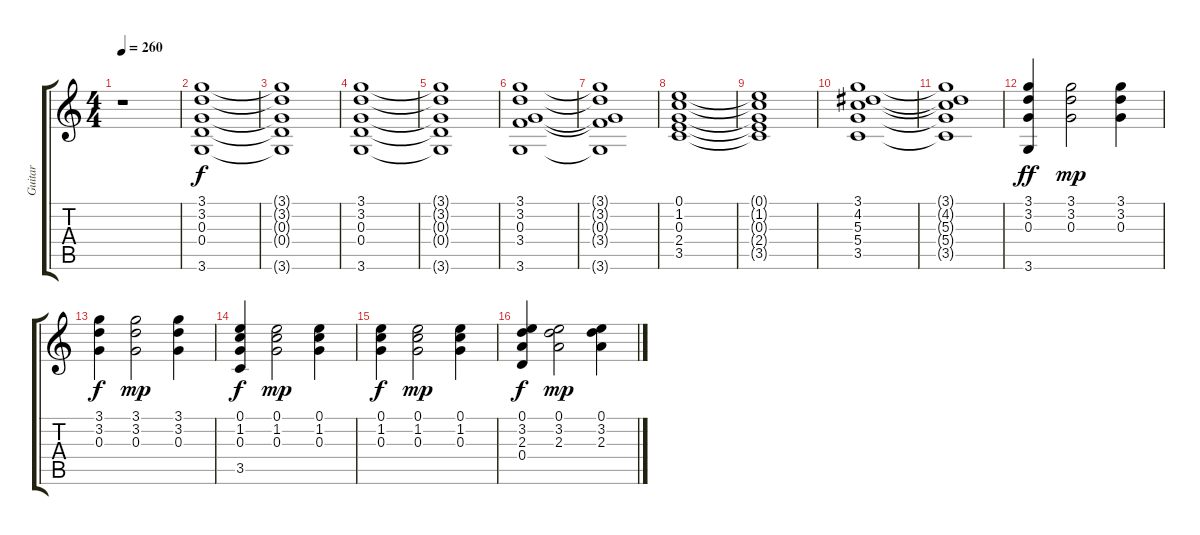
\track ("Guitar" "Guitar") {instrument acousticguitarnylon}
\staff {score tabs}
\tuning (E4 B3 G3 D3 A2 E2) {hide}
\ts (4 4)
\tempo 260
\clef g2
\ks c
r.1{dy f instrument acousticguitarnylon} |
(3.1 3.2 0.3 0.4 3.6).1 |
(3.1{t} 3.2{t} 0.3{t} 0.4{t} 3.6{t}).1 |
(3.1 3.2 0.3 0.4 3.6).1 |
(3.1{t} 3.2{t} 0.3{t} 0.4{t} 3.6{t}).1 |
(3.1 3.2 0.3 3.4 3.6).1 |
(3.1{t} 3.2{t} 0.3{t} 3.4{t} 3.6{t}).1 |
(0.1 1.2 0.3 2.4 3.5).1 |
(0.1{t} 1.2{t} 0.3{t} 2.4{t} 3.5{t}).1 |
(3.1 4.2 5.3 5.4 3.5).1 |
(3.1{t} 4.2{t} 5.3{t} 5.4{t} 3.5{t}).1 |
(3.1 3.2 0.3 3.6).4{dy ff} (3.1 3.2 0.3).2{dy mp} (3.1 3.2 0.3).4 |
(3.1 3.2 0.3).4{dy f} (3.1 3.2 0.3).2{dy mp} (3.1 3.2 0.3).4 |
(0.1 1.2 0.3 3.5).4{dy f} (0.1 1.2 0.3).2{dy mp} (0.1 1.2 0.3).4 |
(0.1 1.2 0.3).4{dy f} (0.1 1.2 0.3).2{dy mp} (0.1 1.2 0.3).4 |
(0.1 3.2 2.3 0.4).4{dy f} (0.1 3.2 2.3).2{dy mp} (0.1 3.2 2.3).4
